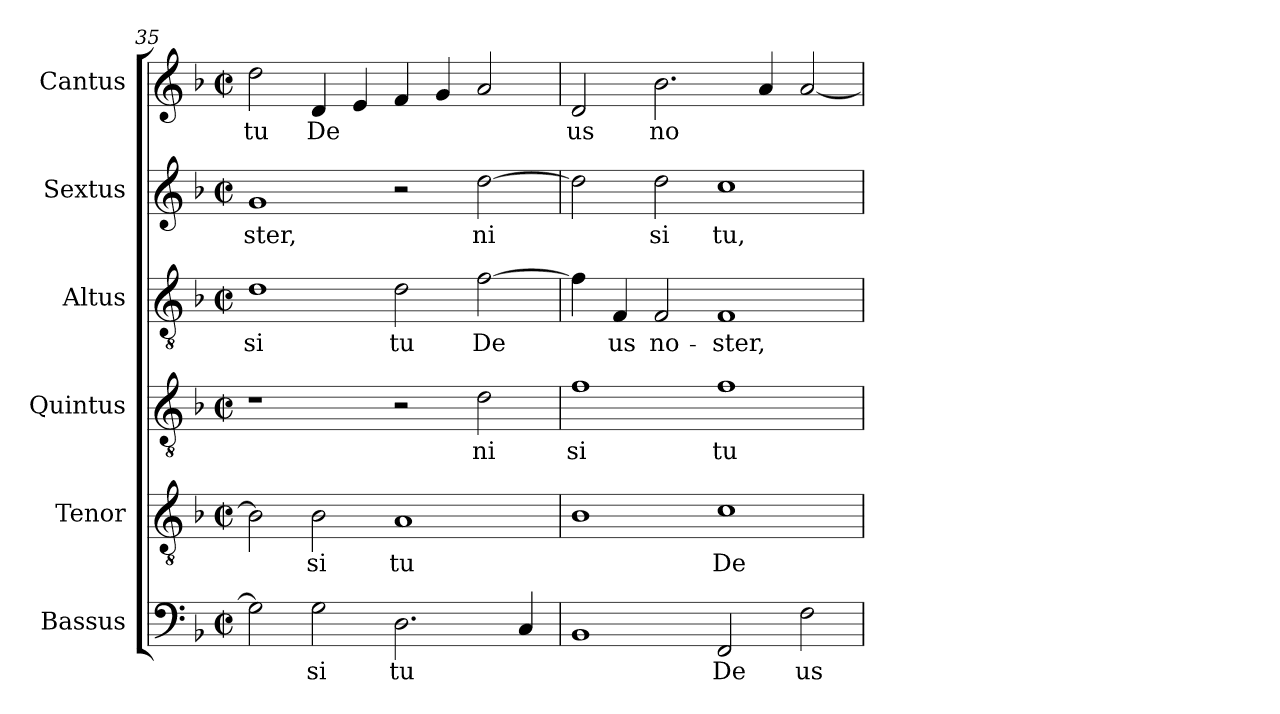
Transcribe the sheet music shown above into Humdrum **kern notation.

**kern	**text	**kern	**text	**kern	**text	**kern	**text	**kern	**text	**kern	**text
*part6	*part6	*part5	*part5	*part4	*part4	*part3	*part3	*part2	*part2	*part1	*part1
*staff6	*staff6	*staff5	*staff5	*staff4	*staff4	*staff3	*staff3	*staff2	*staff2	*staff1	*staff1
*I"Bassus	*	*I"Tenor	*	*I"Quintus	*	*I"Altus	*	*I"Sextus	*	*I"Cantus	*
*clefF4	*	*clefGv2	*	*clefGv2	*	*clefGv2	*	*clefG2	*	*clefG2	*
*k[b-]	*	*k[b-]	*	*k[b-]	*	*k[b-]	*	*k[b-]	*	*k[b-]	*
*F:	*	*F:	*	*F:	*	*F:	*	*F:	*	*F:	*
*M2/2	*	*M2/2	*	*M2/2	*	*M2/2	*	*M2/2	*	*M2/2	*
*met(c|)	*	*met(c|)	*	*met(c|)	*	*met(c|)	*	*met(c|)	*	*met(c|)	*
=35	=35	=35	=35	=35	=35	=35	=35	=35	=35	=35	=35
!	!LO:LY:b	!	!LO:LY:b:cj	!	!	!	!LO:LY:b	!	!LO:LY:b	!	!LO:LY:b
2G\]	.	2B-\]	--	1r	.	1d	-si	1g	-ster,	2dd\	tu
!	!LO:LY:b	!	!LO:LY:b:cj	!	!	!	!	!	!	!	!LO:LY:b
2G\	si	2B-\	-si	.	.	.	.	.	.	4d/	De-
!	!	!	!	!	!	!	!	!	!	!	!LO:LY:b
.	.	.	.	.	.	.	.	.	.	4e/	--
!	!LO:LY:b	!	!LO:LY:b:cj	!	!	!	!LO:LY:b	!	!	!	!LO:LY:b
2.D\	tu	1A	tu	2r	.	2d\	tu	2r	.	4f/	--
!	!	!	!	!	!	!	!	!	!	!	!LO:LY:b
.	.	.	.	.	.	.	.	.	.	4g/	--
!	!	!	!	!	!LO:LY:b:cj	!	!LO:LY:b	!	!LO:LY:b	!	!LO:LY:b
.	.	.	.	2d\	ni	[>2f\	De-	[>2dd\	ni-	2a/	--
!	!LO:LY:b	!	!	!	!	!	!	!	!	!	!
4C/	.	.	.	.	.	.	.	.	.	.	.
=36	=36	=36	=36	=36	=36	=36	=36	=36	=36	=36	=36
!	!LO:LY:b	!	!LO:LY:b:cj	!	!LO:LY:b:cj	!	!LO:LY:b	!	!LO:LY:b	!	!LO:LY:b
1BB-	.	1B-	.	1f	si	4f\]	--	2dd\]	--	2d/	-us
!	!	!	!	!	!	!	!LO:LY:b	!	!	!	!
.	.	.	.	.	.	4F/	-us	.	.	.	.
!	!	!	!	!	!	!	!LO:LY:b	!	!LO:LY:b	!	!LO:LY:b
.	.	.	.	.	.	2F/	no-	2dd\	-si	2.b-\	no-
!	!LO:LY:b	!	!LO:LY:b:cj	!	!LO:LY:b:cj	!	!LO:LY:b	!	!LO:LY:b	!	!
2FF/	De	1c	De-	1f	tu	1F	-ster,	1cc	tu,	.	.
!	!	!	!	!	!	!	!	!	!	!	!LO:LY:b
.	.	.	.	.	.	.	.	.	.	4a/	--
!	!LO:LY:b	!	!	!	!	!	!	!	!	!	!LO:LY:b
2F\	us	.	.	.	.	.	.	.	.	[<2a/	--
=	=	=	=	=	=	=	=	=	=	=	=
*-	*-	*-	*-	*-	*-	*-	*-	*-	*-	*-	*-
